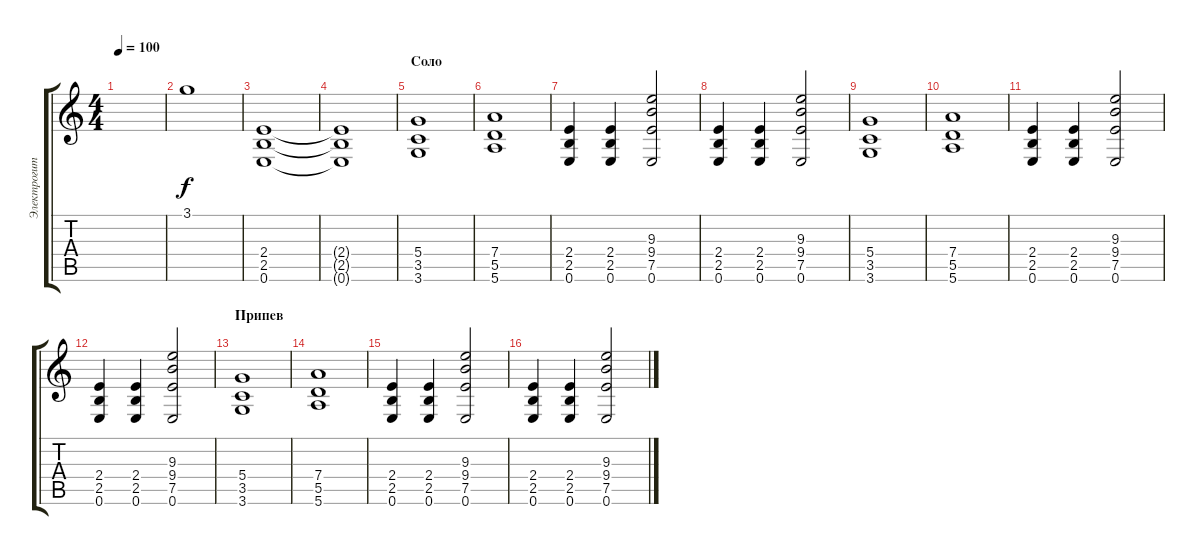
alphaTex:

\track ("Электрогитара" "Электрогит") {instrument distortionguitar}
\staff {score tabs}
\tuning (E4 B3 G3 D3 A2 E2) {hide}
\ts (4 4)
\tempo 100
\clef g2
\ks c
|
3.1.1{volume 13} |
(2.4 2.5 0.6).1 |
(2.4{t} 2.5{t} 0.6{t}).1 |
\section ("" "Соло")
(5.4 3.5 3.6).1 |
(7.4 5.5 5.6).1 |
(2.4 2.5 0.6).4 (2.4 2.5 0.6).4 (9.3 9.4 7.5 0.6).2 |
(2.4 2.5 0.6).4 (2.4 2.5 0.6).4 (9.3 9.4 7.5 0.6).2 |
(5.4 3.5 3.6).1 |
(7.4 5.5 5.6).1 |
(2.4 2.5 0.6).4 (2.4 2.5 0.6).4 (9.3 9.4 7.5 0.6).2 |
(2.4 2.5 0.6).4 (2.4 2.5 0.6).4 (9.3 9.4 7.5 0.6).2 |
\section ("" "Припев")
(5.4 3.5 3.6).1 |
(7.4 5.5 5.6).1 |
(2.4 2.5 0.6).4 (2.4 2.5 0.6).4 (9.3 9.4 7.5 0.6).2 |
(2.4 2.5 0.6).4 (2.4 2.5 0.6).4 (9.3 9.4 7.5 0.6).2
